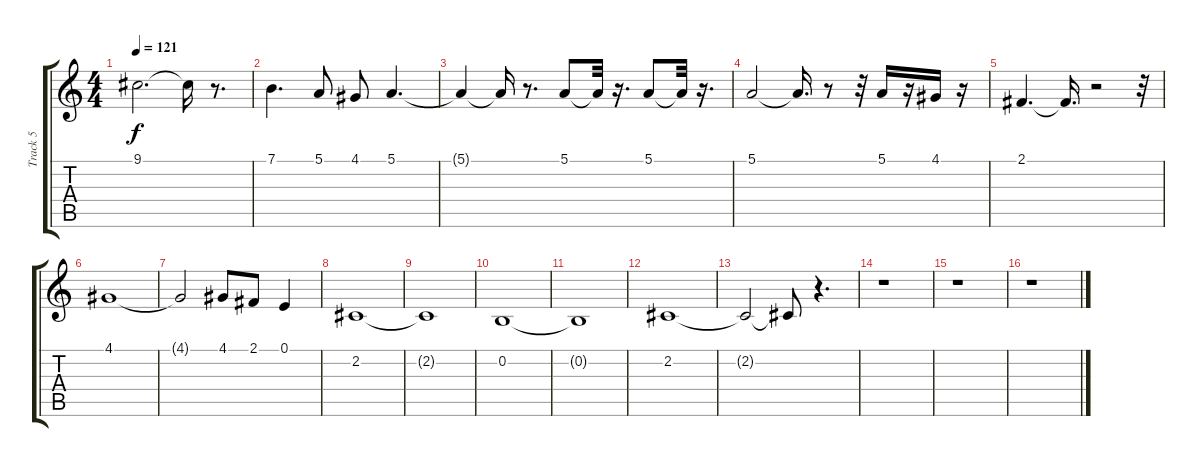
\track ("Track 5" "Track 5") {instrument stringensemble1}
\staff {score tabs}
\tuning (E4 B3 G3 D3 A2 E2) {hide}
\ts (4 4)
\tempo 121
\clef g2
\ks c
9.1.2{d dy f} 9.1{t}.16 r.8{d} |
7.1.4{d} 5.1.8 4.1.8 5.1.4{d} |
5.1{t}.4 5.1{t}.16 r.8{d} 5.1.8 5.1{t}.32 r.16{d} 5.1.8 5.1{t}.32 r.16{d} |
5.1.2 5.1{t}.16{d} r.8 r.32 5.1.16 r.16 4.1.16 r.16 |
2.1.4{d} 2.1{t}.16{d} r.2 r.32 |
4.1.1 |
4.1{t}.2 4.1.8 2.1.8 0.1.4 |
2.2.1 |
2.2{t}.1 |
0.2.1 |
0.2{t}.1 |
2.2.1 |
2.2{t}.2 2.2{t}.8 r.4{d} |
r.1 |
r.1 |
r.1
